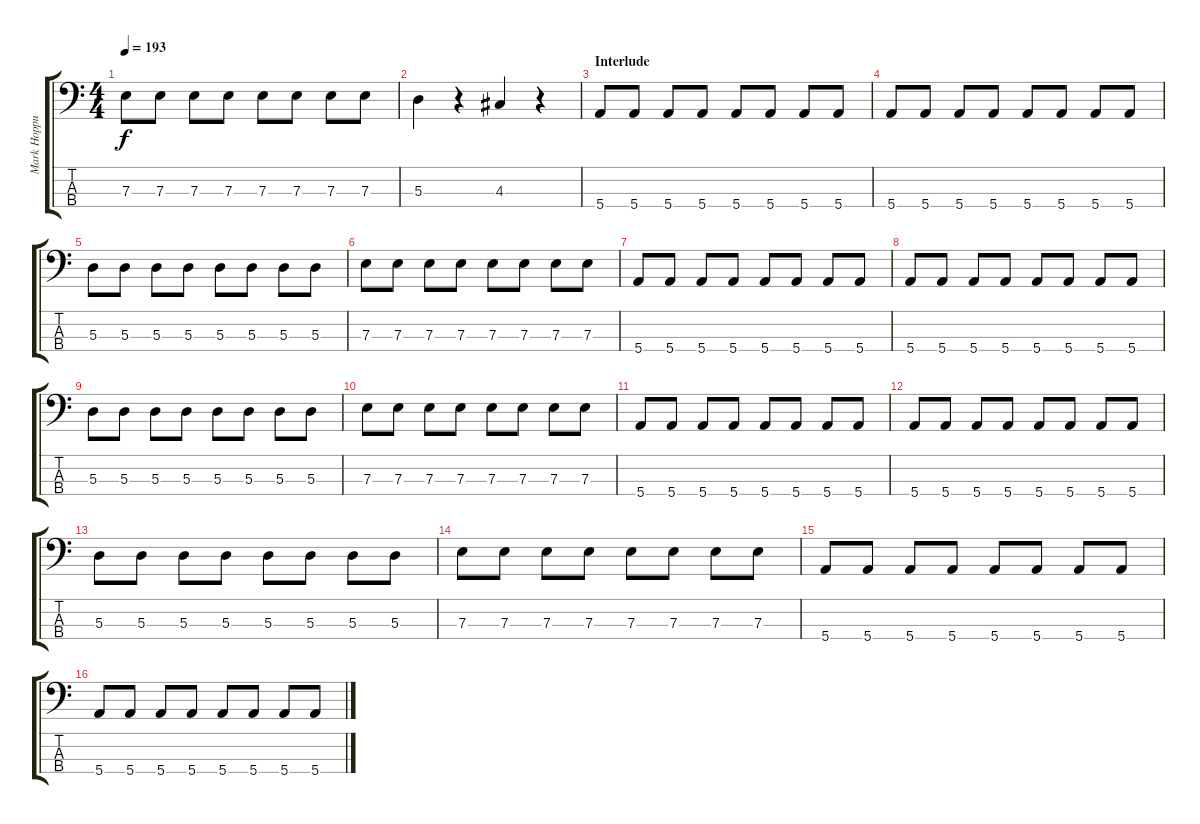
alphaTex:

\track ("Mark Hoppus" "Mark Hoppu") {instrument electricbasspick}
\staff {score tabs}
\tuning (G2 D2 A1 E1) {hide}
\ts (4 4)
\tempo 193
\clef f4
\ks c
7.3.8{dy f} 7.3.8 7.3.8 7.3.8 7.3.8 7.3.8 7.3.8 7.3.8 |
5.3.4 r.4 4.3.4 r.4 |
\section ("" "Interlude")
5.4.8 5.4.8 5.4.8 5.4.8 5.4.8 5.4.8 5.4.8 5.4.8 |
5.4.8 5.4.8 5.4.8 5.4.8 5.4.8 5.4.8 5.4.8 5.4.8 |
5.3.8 5.3.8 5.3.8 5.3.8 5.3.8 5.3.8 5.3.8 5.3.8 |
7.3.8 7.3.8 7.3.8 7.3.8 7.3.8 7.3.8 7.3.8 7.3.8 |
5.4.8 5.4.8 5.4.8 5.4.8 5.4.8 5.4.8 5.4.8 5.4.8 |
5.4.8 5.4.8 5.4.8 5.4.8 5.4.8 5.4.8 5.4.8 5.4.8 |
5.3.8 5.3.8 5.3.8 5.3.8 5.3.8 5.3.8 5.3.8 5.3.8 |
7.3.8 7.3.8 7.3.8 7.3.8 7.3.8 7.3.8 7.3.8 7.3.8 |
5.4.8 5.4.8 5.4.8 5.4.8 5.4.8 5.4.8 5.4.8 5.4.8 |
5.4.8 5.4.8 5.4.8 5.4.8 5.4.8 5.4.8 5.4.8 5.4.8 |
5.3.8 5.3.8 5.3.8 5.3.8 5.3.8 5.3.8 5.3.8 5.3.8 |
7.3.8 7.3.8 7.3.8 7.3.8 7.3.8 7.3.8 7.3.8 7.3.8 |
5.4.8 5.4.8 5.4.8 5.4.8 5.4.8 5.4.8 5.4.8 5.4.8 |
5.4.8 5.4.8 5.4.8 5.4.8 5.4.8 5.4.8 5.4.8 5.4.8
